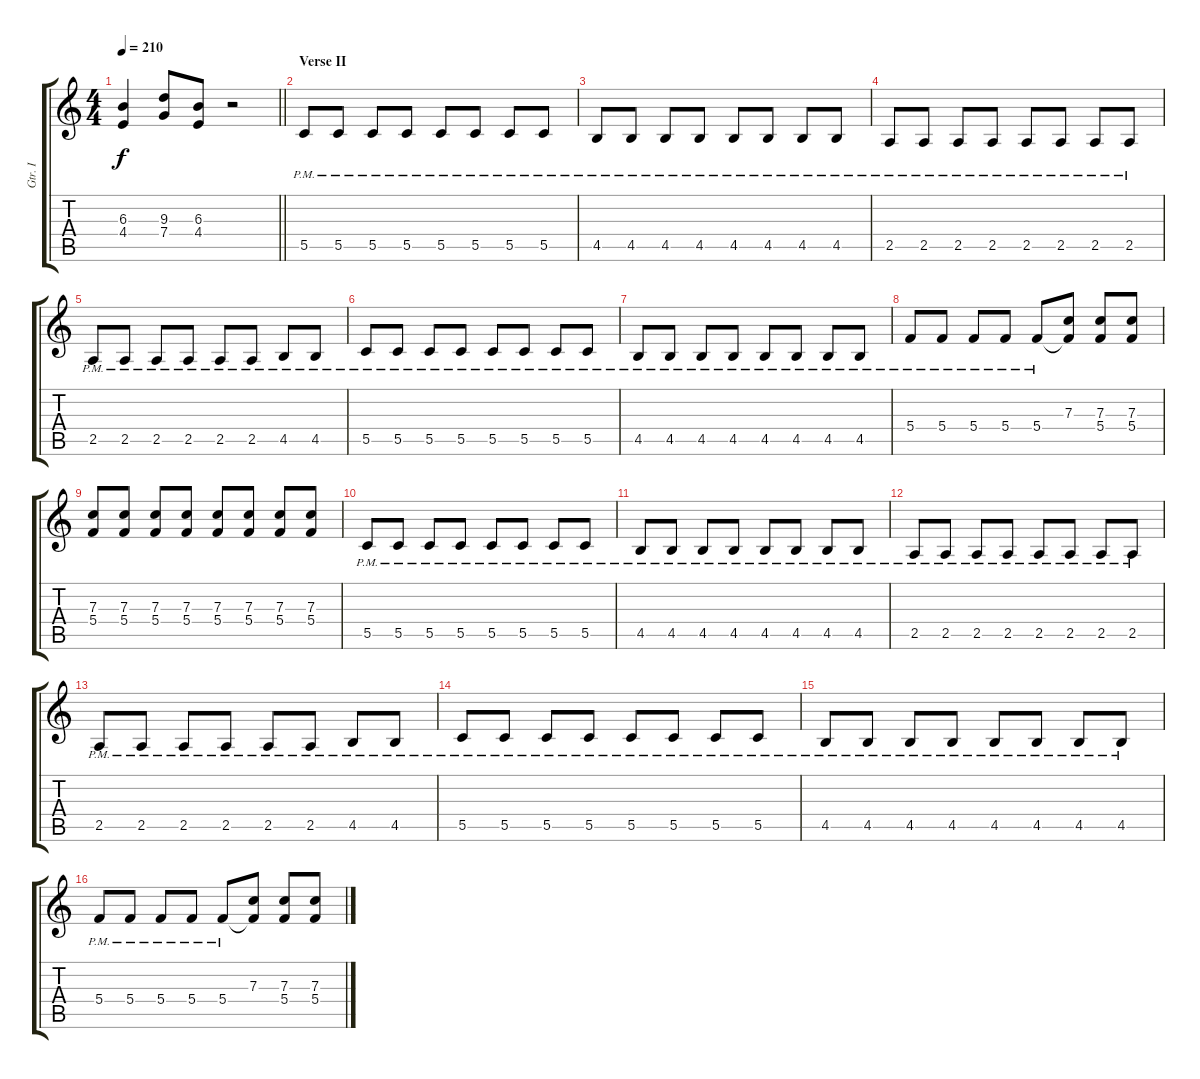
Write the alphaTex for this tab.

\track ("Gtr. I" "Gtr. I") {instrument distortionguitar}
\staff {score tabs}
\tuning (D4 A3 F3 C3 G2 D2) {hide}
\ts (4 4)
\tempo 210
\clef g2
\barLineRight lightlight
\ks c
(6.3 4.4).4{dy f} (9.3 7.4).8 (6.3 4.4).8 r.2 |
\section ("" "Verse II")
5.5{pm}.8 5.5{pm}.8 5.5{pm}.8 5.5{pm}.8 5.5{pm}.8 5.5{pm}.8 5.5{pm}.8 5.5{pm}.8 |
4.5{pm}.8 4.5{pm}.8 4.5{pm}.8 4.5{pm}.8 4.5{pm}.8 4.5{pm}.8 4.5{pm}.8 4.5{pm}.8 |
2.5{pm}.8 2.5{pm}.8 2.5{pm}.8 2.5{pm}.8 2.5{pm}.8 2.5{pm}.8 2.5{pm}.8 2.5{pm}.8 |
2.5{pm}.8 2.5{pm}.8 2.5{pm}.8 2.5{pm}.8 2.5{pm}.8 2.5{pm}.8 4.5{pm}.8 4.5{pm}.8 |
5.5{pm}.8 5.5{pm}.8 5.5{pm}.8 5.5{pm}.8 5.5{pm}.8 5.5{pm}.8 5.5{pm}.8 5.5{pm}.8 |
4.5{pm}.8 4.5{pm}.8 4.5{pm}.8 4.5{pm}.8 4.5{pm}.8 4.5{pm}.8 4.5{pm}.8 4.5{pm}.8 |
5.4{pm}.8 5.4{pm}.8 5.4{pm}.8 5.4{pm}.8 5.4{pm}.8 (7.3 5.4{t}).8 (7.3 5.4).8 (7.3 5.4).8 |
(7.3 5.4).8 (7.3 5.4).8 (7.3 5.4).8 (7.3 5.4).8 (7.3 5.4).8 (7.3 5.4).8 (7.3 5.4).8 (7.3 5.4).8 |
5.5{pm}.8 5.5{pm}.8 5.5{pm}.8 5.5{pm}.8 5.5{pm}.8 5.5{pm}.8 5.5{pm}.8 5.5{pm}.8 |
4.5{pm}.8 4.5{pm}.8 4.5{pm}.8 4.5{pm}.8 4.5{pm}.8 4.5{pm}.8 4.5{pm}.8 4.5{pm}.8 |
2.5{pm}.8 2.5{pm}.8 2.5{pm}.8 2.5{pm}.8 2.5{pm}.8 2.5{pm}.8 2.5{pm}.8 2.5{pm}.8 |
2.5{pm}.8 2.5{pm}.8 2.5{pm}.8 2.5{pm}.8 2.5{pm}.8 2.5{pm}.8 4.5{pm}.8 4.5{pm}.8 |
5.5{pm}.8 5.5{pm}.8 5.5{pm}.8 5.5{pm}.8 5.5{pm}.8 5.5{pm}.8 5.5{pm}.8 5.5{pm}.8 |
4.5{pm}.8 4.5{pm}.8 4.5{pm}.8 4.5{pm}.8 4.5{pm}.8 4.5{pm}.8 4.5{pm}.8 4.5{pm}.8 |
5.4{pm}.8 5.4{pm}.8 5.4{pm}.8 5.4{pm}.8 5.4{pm}.8 (7.3 5.4{t}).8 (7.3 5.4).8 (7.3 5.4).8
